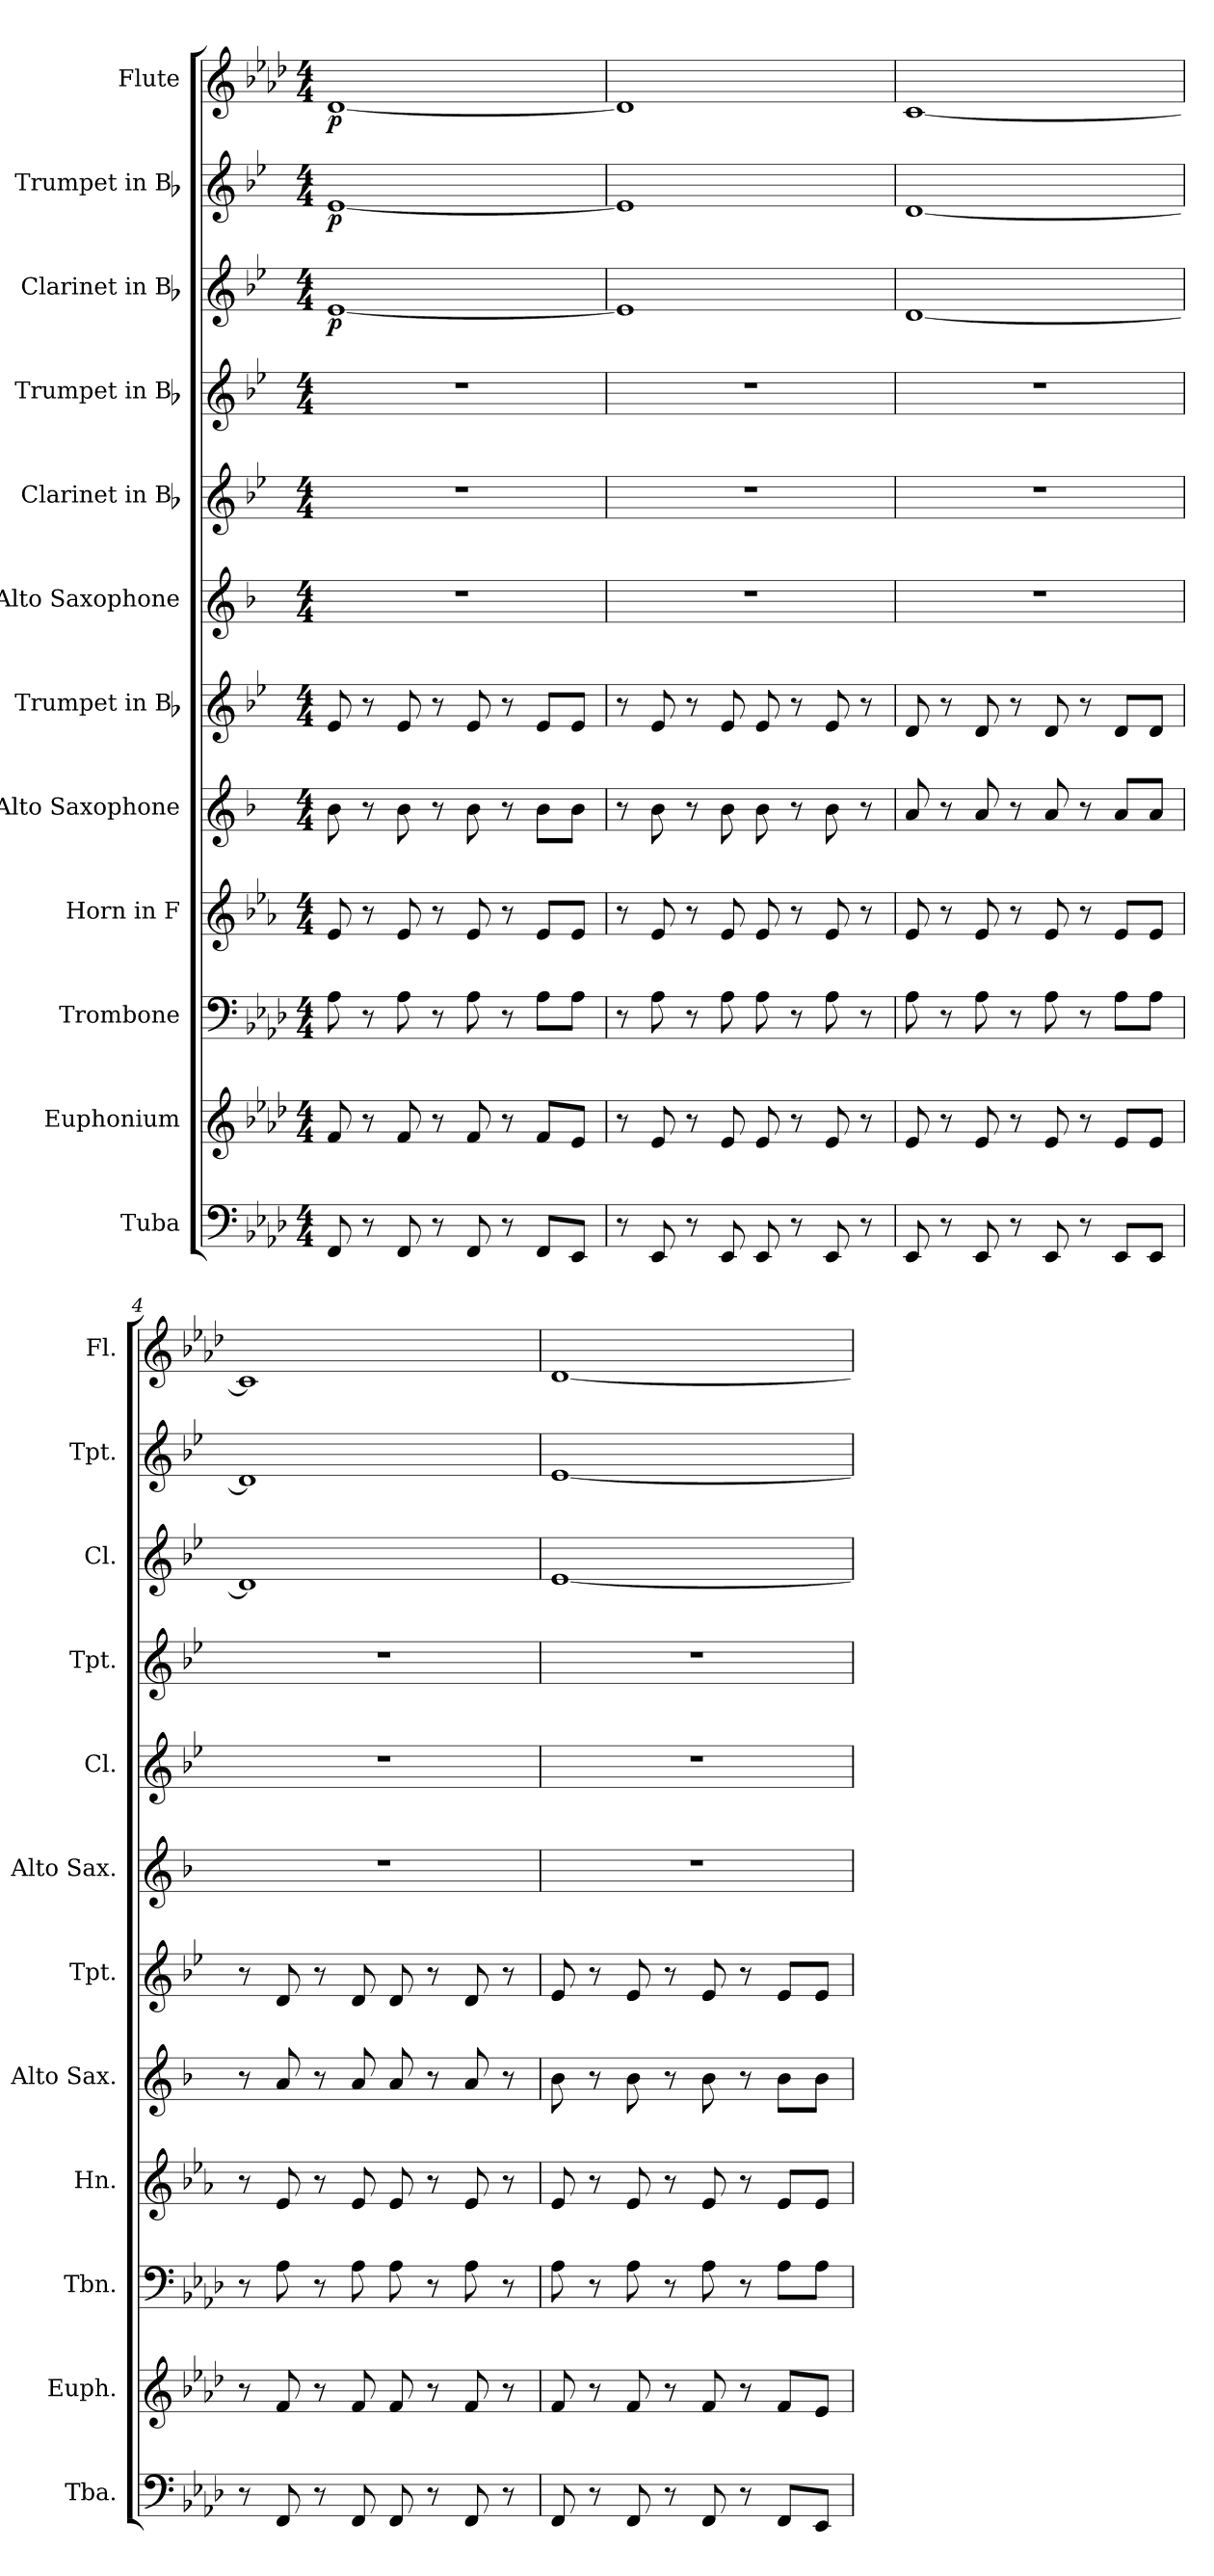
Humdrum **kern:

**kern	**kern	**kern	**kern	**kern	**kern	**kern	**kern	**kern	**kern	**dynam	**kern	**dynam	**kern	**dynam
*part12	*part11	*part10	*part9	*part8	*part7	*part6	*part5	*part4	*part3	*part3	*part2	*part2	*part1	*part1
*staff12	*staff11	*staff10	*staff9	*staff8	*staff7	*staff6	*staff5	*staff4	*staff3	*staff3	*staff2	*staff2	*staff1	*staff1
*I"Tuba	*I"Euphonium	*I"Trombone	*I"Horn in F	*I"Alto Saxophone	*I"Trumpet in Bb	*I"Alto Saxophone	*I"Clarinet in Bb	*I"Trumpet in Bb	*I"Clarinet in Bb	*	*I"Trumpet in Bb	*	*I"Flute	*
*I'Tba.	*I'Euph.	*I'Tbn.	*I'Hn.	*I'Alto Sax.	*I'Tpt.	*I'Alto Sax.	*I'Cl.	*I'Tpt.	*I'Cl.	*	*I'Tpt.	*	*I'Fl.	*
*clefF4	*clefG2	*clefF4	*clefG2	*clefG2	*clefG2	*clefG2	*clefG2	*clefG2	*clefG2	*	*clefG2	*	*clefG2	*
*	*ITrd8c14	*	*ITrd4c7	*ITrd5c9	*ITrd1c2	*ITrd5c9	*ITrd1c2	*ITrd1c2	*ITrd1c2	*	*ITrd1c2	*	*	*
*k[b-e-a-d-]	*k[b-e-a-d-]	*k[b-e-a-d-]	*k[b-e-a-d-]	*k[b-e-a-d-]	*k[b-e-a-d-]	*k[b-e-a-d-]	*k[b-e-a-d-]	*k[b-e-a-d-]	*k[b-e-a-d-]	*	*k[b-e-a-d-]	*	*k[b-e-a-d-]	*
*f:	*f:	*f:	*f:	*f:	*f:	*f:	*f:	*f:	*f:	*	*f:	*	*f:	*
*M4/4	*M4/4	*M4/4	*M4/4	*M4/4	*M4/4	*M4/4	*M4/4	*M4/4	*M4/4	*	*M4/4	*	*M4/4	*
=1	=1	=1	=1	=1	=1	=1	=1	=1	=1	=1	=1	=1	=1	=1
!	!	!	!	!	!	!	!	!	!	!LO:DY:b	!	!LO:DY:b	!	!LO:DY:b
8FF/	8F/	8A-\	8A-/	8d-\	8d-/	1r	1r	1r	[1d-	p	[1d-	p	[1d-	p
8r	8r	8r	8r	8r	8r	.	.	.	.	.	.	.	.	.
8FF/	8F/	8A-\	8A-/	8d-\	8d-/	.	.	.	.	.	.	.	.	.
8r	8r	8r	8r	8r	8r	.	.	.	.	.	.	.	.	.
8FF/	8F/	8A-\	8A-/	8d-\	8d-/	.	.	.	.	.	.	.	.	.
8r	8r	8r	8r	8r	8r	.	.	.	.	.	.	.	.	.
8FF/L	8F/L	8A-\L	8A-/L	8d-\L	8d-/L	.	.	.	.	.	.	.	.	.
8EE-/J	8E-/J	8A-\J	8A-/J	8d-\J	8d-/J	.	.	.	.	.	.	.	.	.
=2	=2	=2	=2	=2	=2	=2	=2	=2	=2	=2	=2	=2	=2	=2
8r	8r	8r	8r	8r	8r	1r	1r	1r	1d-]	.	1d-]	.	1d-]	.
8EE-/	8E-/	8A-\	8A-/	8d-\	8d-/	.	.	.	.	.	.	.	.	.
8r	8r	8r	8r	8r	8r	.	.	.	.	.	.	.	.	.
8EE-/	8E-/	8A-\	8A-/	8d-\	8d-/	.	.	.	.	.	.	.	.	.
8EE-/	8E-/	8A-\	8A-/	8d-\	8d-/	.	.	.	.	.	.	.	.	.
8r	8r	8r	8r	8r	8r	.	.	.	.	.	.	.	.	.
8EE-/	8E-/	8A-\	8A-/	8d-\	8d-/	.	.	.	.	.	.	.	.	.
8r	8r	8r	8r	8r	8r	.	.	.	.	.	.	.	.	.
=3	=3	=3	=3	=3	=3	=3	=3	=3	=3	=3	=3	=3	=3	=3
8EE-/	8E-/	8A-\	8A-/	8c/	8c/	1r	1r	1r	[1c	.	[1c	.	[1c	.
8r	8r	8r	8r	8r	8r	.	.	.	.	.	.	.	.	.
8EE-/	8E-/	8A-\	8A-/	8c/	8c/	.	.	.	.	.	.	.	.	.
8r	8r	8r	8r	8r	8r	.	.	.	.	.	.	.	.	.
8EE-/	8E-/	8A-\	8A-/	8c/	8c/	.	.	.	.	.	.	.	.	.
8r	8r	8r	8r	8r	8r	.	.	.	.	.	.	.	.	.
8EE-/L	8E-/L	8A-\L	8A-/L	8c/L	8c/L	.	.	.	.	.	.	.	.	.
8EE-/J	8E-/J	8A-\J	8A-/J	8c/J	8c/J	.	.	.	.	.	.	.	.	.
!!LO:PB:g=z
=4	=4	=4	=4	=4	=4	=4	=4	=4	=4	=4	=4	=4	=4	=4
8r	8r	8r	8r	8r	8r	1r	1r	1r	1c]	.	1c]	.	1c]	.
8FF/	8F/	8A-\	8A-/	8c/	8c/	.	.	.	.	.	.	.	.	.
8r	8r	8r	8r	8r	8r	.	.	.	.	.	.	.	.	.
8FF/	8F/	8A-\	8A-/	8c/	8c/	.	.	.	.	.	.	.	.	.
8FF/	8F/	8A-\	8A-/	8c/	8c/	.	.	.	.	.	.	.	.	.
8r	8r	8r	8r	8r	8r	.	.	.	.	.	.	.	.	.
8FF/	8F/	8A-\	8A-/	8c/	8c/	.	.	.	.	.	.	.	.	.
8r	8r	8r	8r	8r	8r	.	.	.	.	.	.	.	.	.
=5	=5	=5	=5	=5	=5	=5	=5	=5	=5	=5	=5	=5	=5	=5
8FF/	8F/	8A-\	8A-/	8d-\	8d-/	1r	1r	1r	[1d-	.	[1d-	.	[1d-	.
8r	8r	8r	8r	8r	8r	.	.	.	.	.	.	.	.	.
8FF/	8F/	8A-\	8A-/	8d-\	8d-/	.	.	.	.	.	.	.	.	.
8r	8r	8r	8r	8r	8r	.	.	.	.	.	.	.	.	.
8FF/	8F/	8A-\	8A-/	8d-\	8d-/	.	.	.	.	.	.	.	.	.
8r	8r	8r	8r	8r	8r	.	.	.	.	.	.	.	.	.
8FF/L	8F/L	8A-\L	8A-/L	8d-\L	8d-/L	.	.	.	.	.	.	.	.	.
8EE-/J	8E-/J	8A-\J	8A-/J	8d-\J	8d-/J	.	.	.	.	.	.	.	.	.
=	=	=	=	=	=	=	=	=	=	=	=	=	=	=
*-	*-	*-	*-	*-	*-	*-	*-	*-	*-	*-	*-	*-	*-	*-
